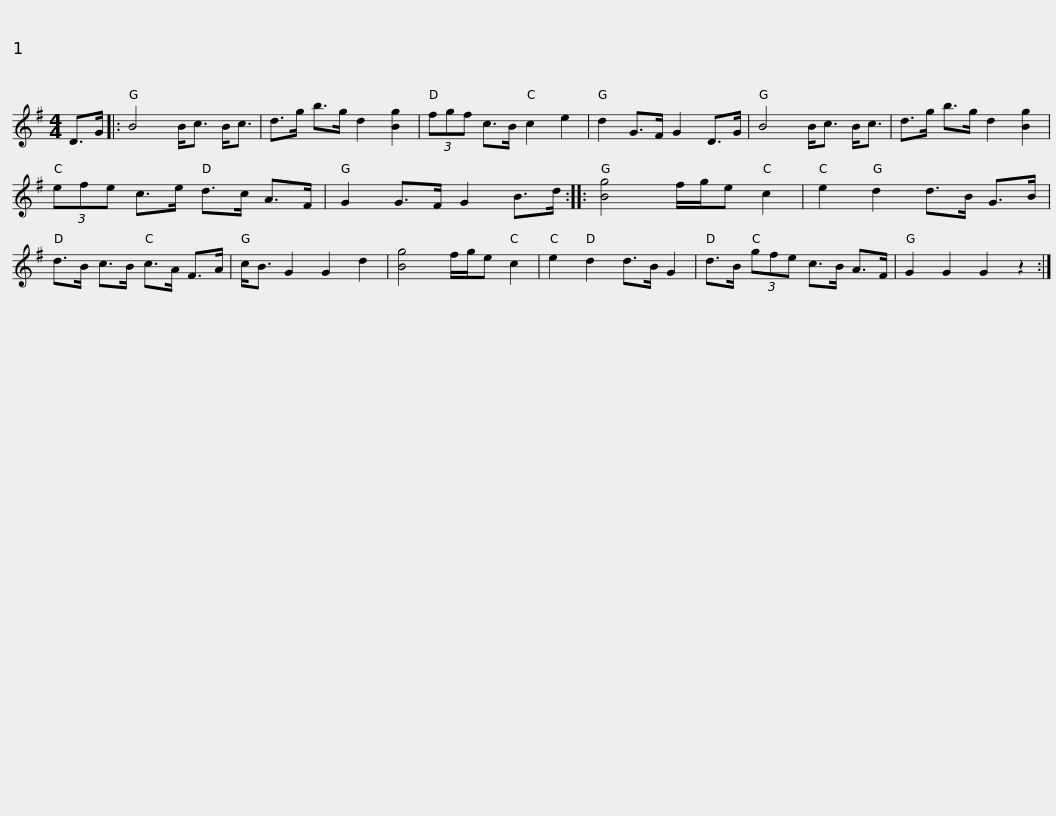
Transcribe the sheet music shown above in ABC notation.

X:1
L:1/8
M:4/4
I:linebreak $
K:G
V:1 treble
V:1
 D>G |: B4 B<c B<c | d>g b>g d2 [Bg]2 | (3fgf c>B c2 e2 | d2 G>F G2 D>G | %5
 B4 B<c B<c | d>g b>g d2 [Bg]2 |$ (3efe c>e d>c A>F | G2 G>F G2 B>d :: [Bg]4 f/g/e c2 | %10
 e2 d2 d>B G>B | d>B c>B c>A F>A |$ c<B G2 G2 d2 | [Bg]4 f/g/e c2 | e2 d2 d>B G2 | %15
 d>B (3gfe c>B A>F | G2 G2 G2 z2 :| %17
